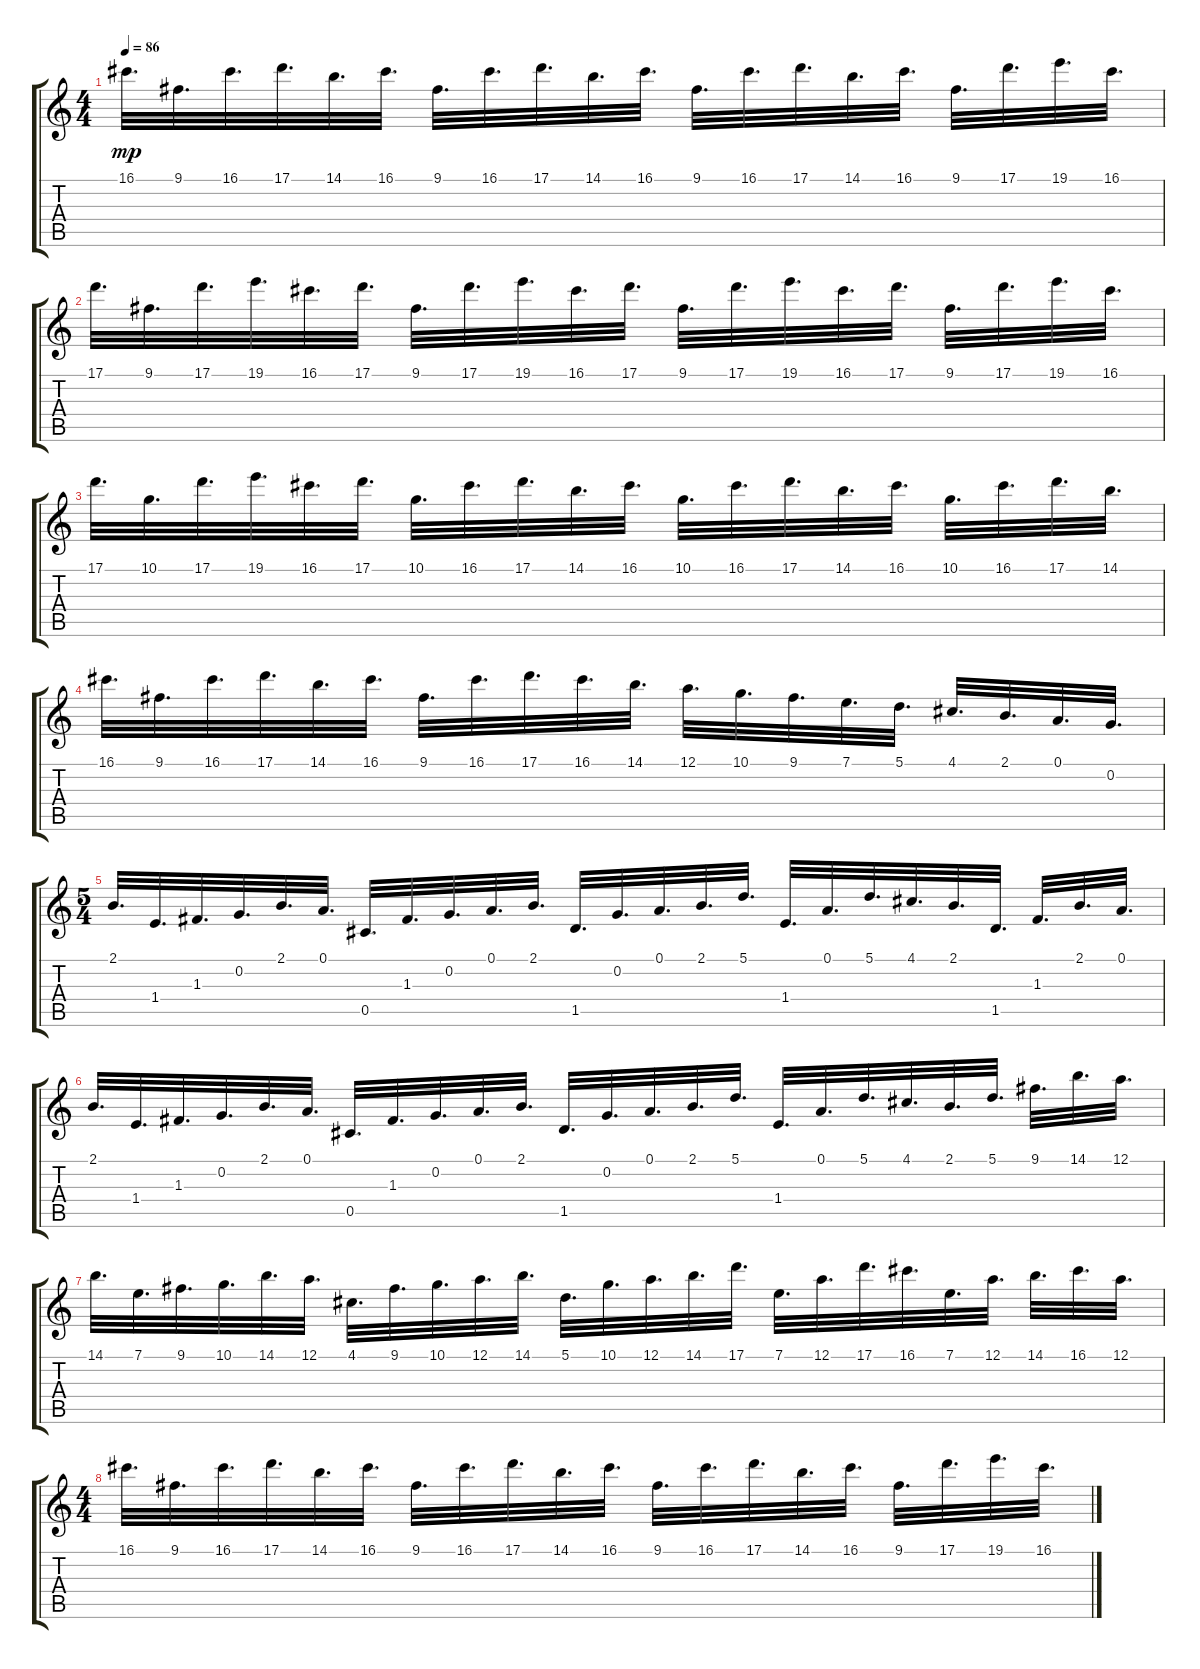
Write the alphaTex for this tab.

\track "" {instrument acousticgrandpiano}
\staff {score tabs}
\tuning (A4 G4 F4 Eb4 Db4 B3) {hide}
\ts (4 4)
\tempo 86
\clef g2
\ks c
16.1.32{d dy mp} 9.1.32{d} 16.1.32{d} 17.1.32{d} 14.1.32{d} 16.1.32{d} 9.1.32{d} 16.1.32{d} 17.1.32{d} 14.1.32{d} 16.1.32{d} 9.1.32{d} 16.1.32{d} 17.1.32{d} 14.1.32{d} 16.1.32{d} 9.1.32{d} 17.1.32{d} 19.1.32{d} 16.1.32{d} |
17.1.32{d} 9.1.32{d} 17.1.32{d} 19.1.32{d} 16.1.32{d} 17.1.32{d} 9.1.32{d} 17.1.32{d} 19.1.32{d} 16.1.32{d} 17.1.32{d} 9.1.32{d} 17.1.32{d} 19.1.32{d} 16.1.32{d} 17.1.32{d} 9.1.32{d} 17.1.32{d} 19.1.32{d} 16.1.32{d} |
17.1.32{d} 10.1.32{d} 17.1.32{d} 19.1.32{d} 16.1.32{d} 17.1.32{d} 10.1.32{d} 16.1.32{d} 17.1.32{d} 14.1.32{d} 16.1.32{d} 10.1.32{d} 16.1.32{d} 17.1.32{d} 14.1.32{d} 16.1.32{d} 10.1.32{d} 16.1.32{d} 17.1.32{d} 14.1.32{d} |
16.1.32{d} 9.1.32{d} 16.1.32{d} 17.1.32{d} 14.1.32{d} 16.1.32{d} 9.1.32{d} 16.1.32{d} 17.1.32{d} 16.1.32{d} 14.1.32{d} 12.1.32{d} 10.1.32{d} 9.1.32{d} 7.1.32{d} 5.1.32{d} 4.1.32{d} 2.1.32{d} 0.1.32{d} 0.2.32{d} |
\ts (5 4)
2.1.32{d} 1.4.32{d} 1.3.32{d} 0.2.32{d} 2.1.32{d} 0.1.32{d} 0.5.32{d} 1.3.32{d} 0.2.32{d} 0.1.32{d} 2.1.32{d} 1.5.32{d} 0.2.32{d} 0.1.32{d} 2.1.32{d} 5.1.32{d} 1.4.32{d} 0.1.32{d} 5.1.32{d} 4.1.32{d} 2.1.32{d} 1.5.32{d} 1.3.32{d} 2.1.32{d} 0.1.32{d} |
2.1.32{d} 1.4.32{d} 1.3.32{d} 0.2.32{d} 2.1.32{d} 0.1.32{d} 0.5.32{d} 1.3.32{d} 0.2.32{d} 0.1.32{d} 2.1.32{d} 1.5.32{d} 0.2.32{d} 0.1.32{d} 2.1.32{d} 5.1.32{d} 1.4.32{d} 0.1.32{d} 5.1.32{d} 4.1.32{d} 2.1.32{d} 5.1.32{d} 9.1.32{d} 14.1.32{d} 12.1.32{d} |
14.1.32{d} 7.1.32{d} 9.1.32{d} 10.1.32{d} 14.1.32{d} 12.1.32{d} 4.1.32{d} 9.1.32{d} 10.1.32{d} 12.1.32{d} 14.1.32{d} 5.1.32{d} 10.1.32{d} 12.1.32{d} 14.1.32{d} 17.1.32{d} 7.1.32{d} 12.1.32{d} 17.1.32{d} 16.1.32{d} 7.1.32{d} 12.1.32{d} 14.1.32{d} 16.1.32{d} 12.1.32{d} |
\ts (4 4)
16.1.32{d} 9.1.32{d} 16.1.32{d} 17.1.32{d} 14.1.32{d} 16.1.32{d} 9.1.32{d} 16.1.32{d} 17.1.32{d} 14.1.32{d} 16.1.32{d} 9.1.32{d} 16.1.32{d} 17.1.32{d} 14.1.32{d} 16.1.32{d} 9.1.32{d} 17.1.32{d} 19.1.32{d} 16.1.32{d}
